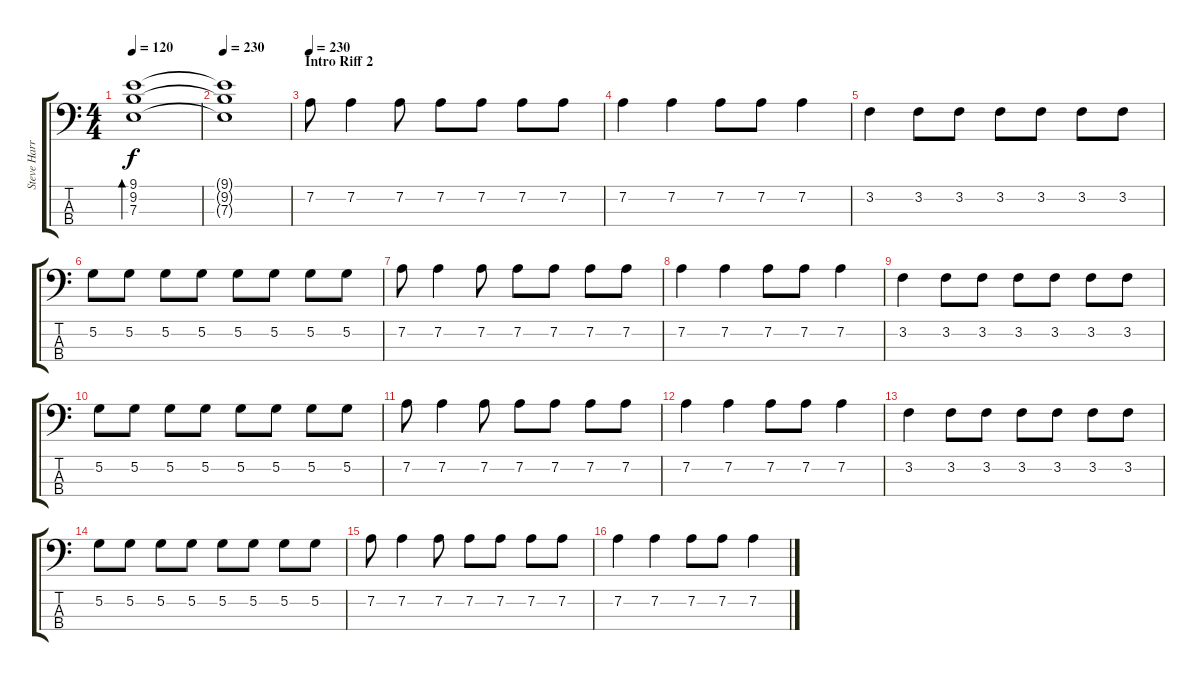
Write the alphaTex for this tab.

\track ("Steve Harris" "Steve Harr") {instrument electricbassfinger}
\staff {score tabs}
\tuning (G2 D2 A1 E1) {hide}
\ts (4 4)
\tempo 120
\clef f4
\ks c
(9.1 9.2 7.3).1{bd 480 dy f} |
\tempo 230
(9.1{t} 9.2{t} 7.3{t}).1 |
\section ("" "Intro Riff 2")
\tempo 230
7.2.8 7.2.4 7.2.8 7.2.8 7.2.8 7.2.8 7.2.8 |
7.2.4 7.2.4 7.2.8 7.2.8 7.2.4 |
3.2.4 3.2.8 3.2.8 3.2.8 3.2.8 3.2.8 3.2.8 |
5.2.8 5.2.8 5.2.8 5.2.8 5.2.8 5.2.8 5.2.8 5.2.8 |
7.2.8 7.2.4 7.2.8 7.2.8 7.2.8 7.2.8 7.2.8 |
7.2.4 7.2.4 7.2.8 7.2.8 7.2.4 |
3.2.4 3.2.8 3.2.8 3.2.8 3.2.8 3.2.8 3.2.8 |
5.2.8 5.2.8 5.2.8 5.2.8 5.2.8 5.2.8 5.2.8 5.2.8 |
7.2.8 7.2.4 7.2.8 7.2.8 7.2.8 7.2.8 7.2.8 |
7.2.4 7.2.4 7.2.8 7.2.8 7.2.4 |
3.2.4 3.2.8 3.2.8 3.2.8 3.2.8 3.2.8 3.2.8 |
5.2.8 5.2.8 5.2.8 5.2.8 5.2.8 5.2.8 5.2.8 5.2.8 |
7.2.8 7.2.4 7.2.8 7.2.8 7.2.8 7.2.8 7.2.8 |
7.2.4 7.2.4 7.2.8 7.2.8 7.2.4
